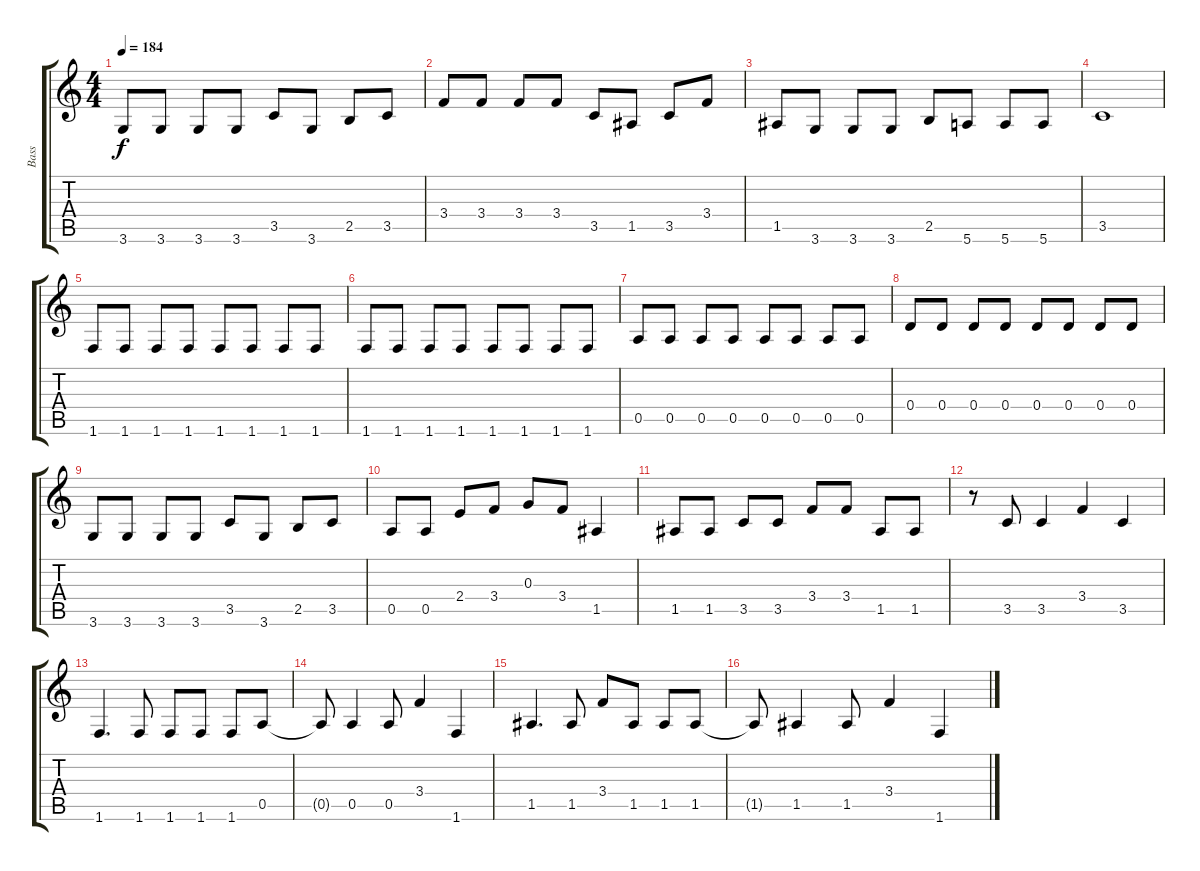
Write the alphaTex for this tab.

\track ("Bass" "Bass") {instrument electricbasspick}
\staff {score tabs}
\tuning (E4 B3 G3 D3 A2 E2) {hide}
\ts (4 4)
\tempo 184
\clef g2
\ks c
3.6.8{dy f} 3.6.8 3.6.8 3.6.8 3.5.8 3.6.8 2.5.8 3.5.8 |
3.4.8 3.4.8 3.4.8 3.4.8 3.5.8 1.5.8 3.5.8 3.4.8 |
1.5.8 3.6.8 3.6.8 3.6.8 2.5.8 5.6.8 5.6.8 5.6.8 |
3.5.1 |
1.6.8 1.6.8 1.6.8 1.6.8 1.6.8 1.6.8 1.6.8 1.6.8 |
1.6.8 1.6.8 1.6.8 1.6.8 1.6.8 1.6.8 1.6.8 1.6.8 |
0.5.8 0.5.8 0.5.8 0.5.8 0.5.8 0.5.8 0.5.8 0.5.8 |
0.4.8 0.4.8 0.4.8 0.4.8 0.4.8 0.4.8 0.4.8 0.4.8 |
3.6.8 3.6.8 3.6.8 3.6.8 3.5.8 3.6.8 2.5.8 3.5.8 |
0.5.8 0.5.8 2.4.8 3.4.8 0.3.8 3.4.8 1.5.4 |
1.5.8 1.5.8 3.5.8 3.5.8 3.4.8 3.4.8 1.5.8 1.5.8 |
r.8 3.5.8 3.5.4 3.4.4 3.5.4 |
\section ("" "")
1.6.4{d} 1.6.8 1.6.8 1.6.8 1.6.8 0.5.8 |
0.5{t}.8 0.5.4 0.5.8 3.4.4 1.6.4 |
1.5.4{d} 1.5.8 3.4.8 1.5.8 1.5.8 1.5.8 |
1.5{t}.8 1.5.4 1.5.8 3.4.4 1.6.4
